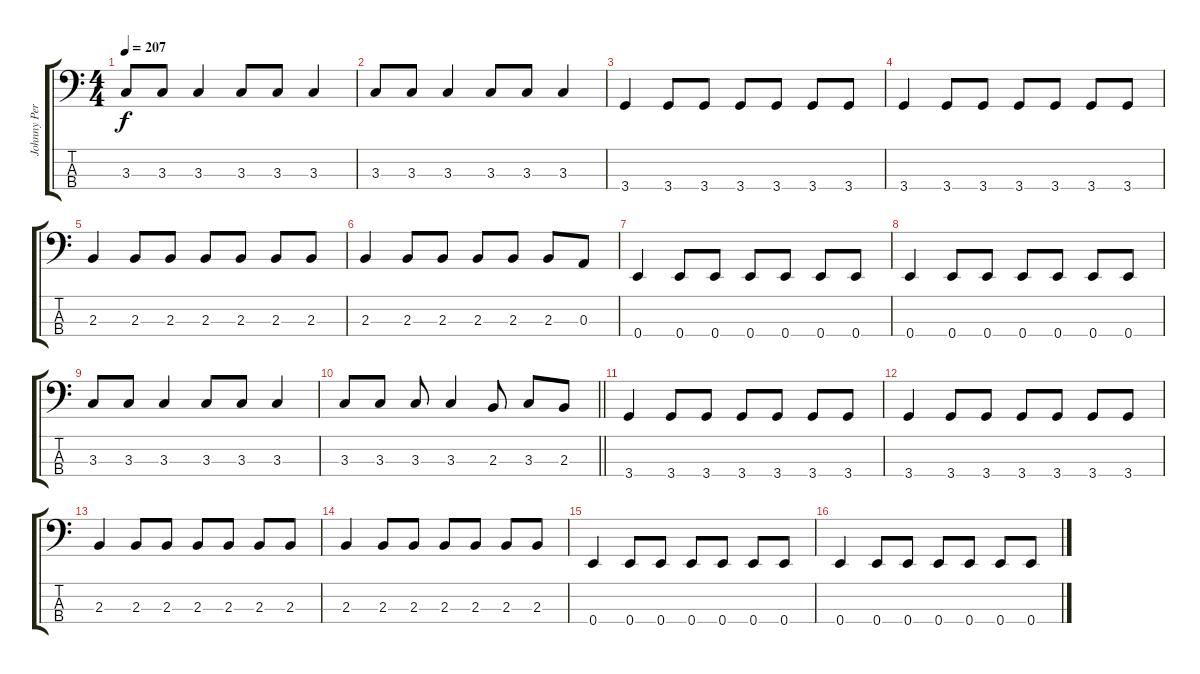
\track ("Johnny Personality" "Johnny Per") {instrument electricbasspick}
\staff {score tabs}
\tuning (G2 D2 A1 E1) {hide}
\ts (4 4)
\tempo 207
\clef f4
\ks c
3.3.8{dy f} 3.3.8 3.3.4 3.3.8 3.3.8 3.3.4 |
3.3.8 3.3.8 3.3.4 3.3.8 3.3.8 3.3.4 |
3.4.4 3.4.8 3.4.8 3.4.8 3.4.8 3.4.8 3.4.8 |
3.4.4 3.4.8 3.4.8 3.4.8 3.4.8 3.4.8 3.4.8 |
2.3.4 2.3.8 2.3.8 2.3.8 2.3.8 2.3.8 2.3.8 |
2.3.4 2.3.8 2.3.8 2.3.8 2.3.8 2.3.8 0.3.8 |
0.4.4 0.4.8 0.4.8 0.4.8 0.4.8 0.4.8 0.4.8 |
0.4.4 0.4.8 0.4.8 0.4.8 0.4.8 0.4.8 0.4.8 |
3.3.8 3.3.8 3.3.4 3.3.8 3.3.8 3.3.4 |
\barLineRight lightlight
3.3.8 3.3.8 3.3.8 3.3.4 2.3.8 3.3.8 2.3.8 |
\section ("" "")
3.4.4 3.4.8 3.4.8 3.4.8 3.4.8 3.4.8 3.4.8 |
3.4.4 3.4.8 3.4.8 3.4.8 3.4.8 3.4.8 3.4.8 |
2.3.4 2.3.8 2.3.8 2.3.8 2.3.8 2.3.8 2.3.8 |
2.3.4 2.3.8 2.3.8 2.3.8 2.3.8 2.3.8 2.3.8 |
0.4.4 0.4.8 0.4.8 0.4.8 0.4.8 0.4.8 0.4.8 |
0.4.4 0.4.8 0.4.8 0.4.8 0.4.8 0.4.8 0.4.8
